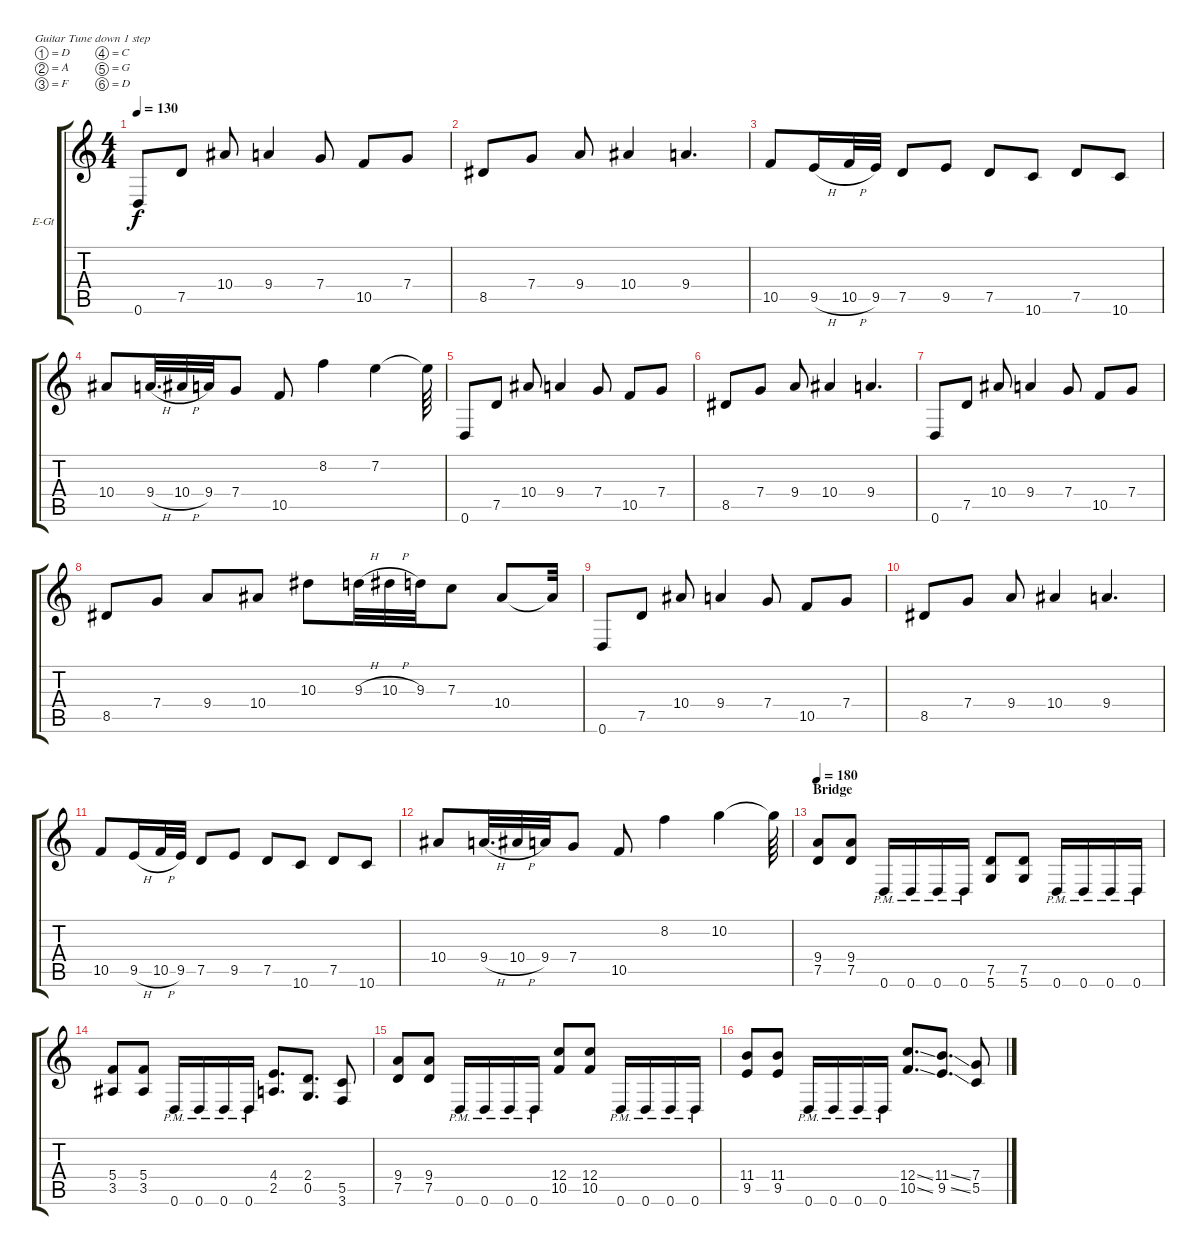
\defaultSystemsLayout 4
\bracketExtendMode groupsimilarinstruments
\firstSystemTrackNameOrientation horizontal
\otherSystemsTrackNameOrientation horizontal
\track ("Sami" "E-Gt") {instrument distortionguitar}
\staff {score tabs}
\tuning (D4 A3 F3 C3 G2 D2)
\ts (4 4)
\tempo 130
\clef g2
\ks c
0.6.8{dy f} 7.5.8 10.4.8 9.4.4 7.4.8 10.5.8 7.4.8 |
8.5.8 7.4.8 9.4.8 10.4.4 9.4.4{d} |
10.5.8 9.5{h}.16 10.5{h}.32 9.5.32 7.5.8 9.5.8 7.5.8 10.6.8 7.5.8 10.6.8 |
10.4.8 9.4{h}.32{d} 10.4{h}.32 9.4.32 7.4.8 10.5.8 8.2.4 7.2.4 7.2{t}.64 |
0.6.8 7.5.8 10.4.8 9.4.4 7.4.8 10.5.8 7.4.8 |
8.5.8 7.4.8 9.4.8 10.4.4 9.4.4{d} |
0.6.8 7.5.8 10.4.8 9.4.4 7.4.8 10.5.8 7.4.8 |
8.5.8 7.4.8 9.4.8 10.4.8 10.3.8 9.3{h}.32 10.3{h}.32 9.3.32 7.3.8 10.4.8 10.4{t}.32 |
0.6.8 7.5.8 10.4.8 9.4.4 7.4.8 10.5.8 7.4.8 |
8.5.8 7.4.8 9.4.8 10.4.4 9.4.4{d} |
10.5.8 9.5{h}.16 10.5{h}.32 9.5.32 7.5.8 9.5.8 7.5.8 10.6.8 7.5.8 10.6.8 |
10.4.8 9.4{h}.32{d} 10.4{h}.32 9.4.32 7.4.8 10.5.8 8.2.4 10.2.4 10.2{t}.64 |
\section ("" "Bridge")
\tempo 180
(9.4 7.5).8 (9.4 7.5).8 0.6{pm}.16 0.6{pm}.16 0.6{pm}.16 0.6{pm}.16 (7.5 5.6).8 (7.5 5.6).8 0.6{pm}.16 0.6{pm}.16 0.6{pm}.16 0.6{pm}.16 |
(5.4 3.5).8 (5.4 3.5).8 0.6{pm}.16 0.6{pm}.16 0.6{pm}.16 0.6{pm}.16 (4.4 2.5).8{d} (2.4 0.5).8{d} (5.5 3.6).8 |
(9.4 7.5).8 (9.4 7.5).8 0.6{pm}.16 0.6{pm}.16 0.6{pm}.16 0.6{pm}.16 (12.4 10.5).8 (12.4 10.5).8 0.6{pm}.16 0.6{pm}.16 0.6{pm}.16 0.6{pm}.16 |
(11.4 9.5).8 (11.4 9.5).8 0.6{pm}.16 0.6{pm}.16 0.6{pm}.16 0.6{pm}.16 (12.4{ss} 10.5{ss}).8{d} (11.4{ss} 9.5{ss}).8{d} (7.4 5.5).8
